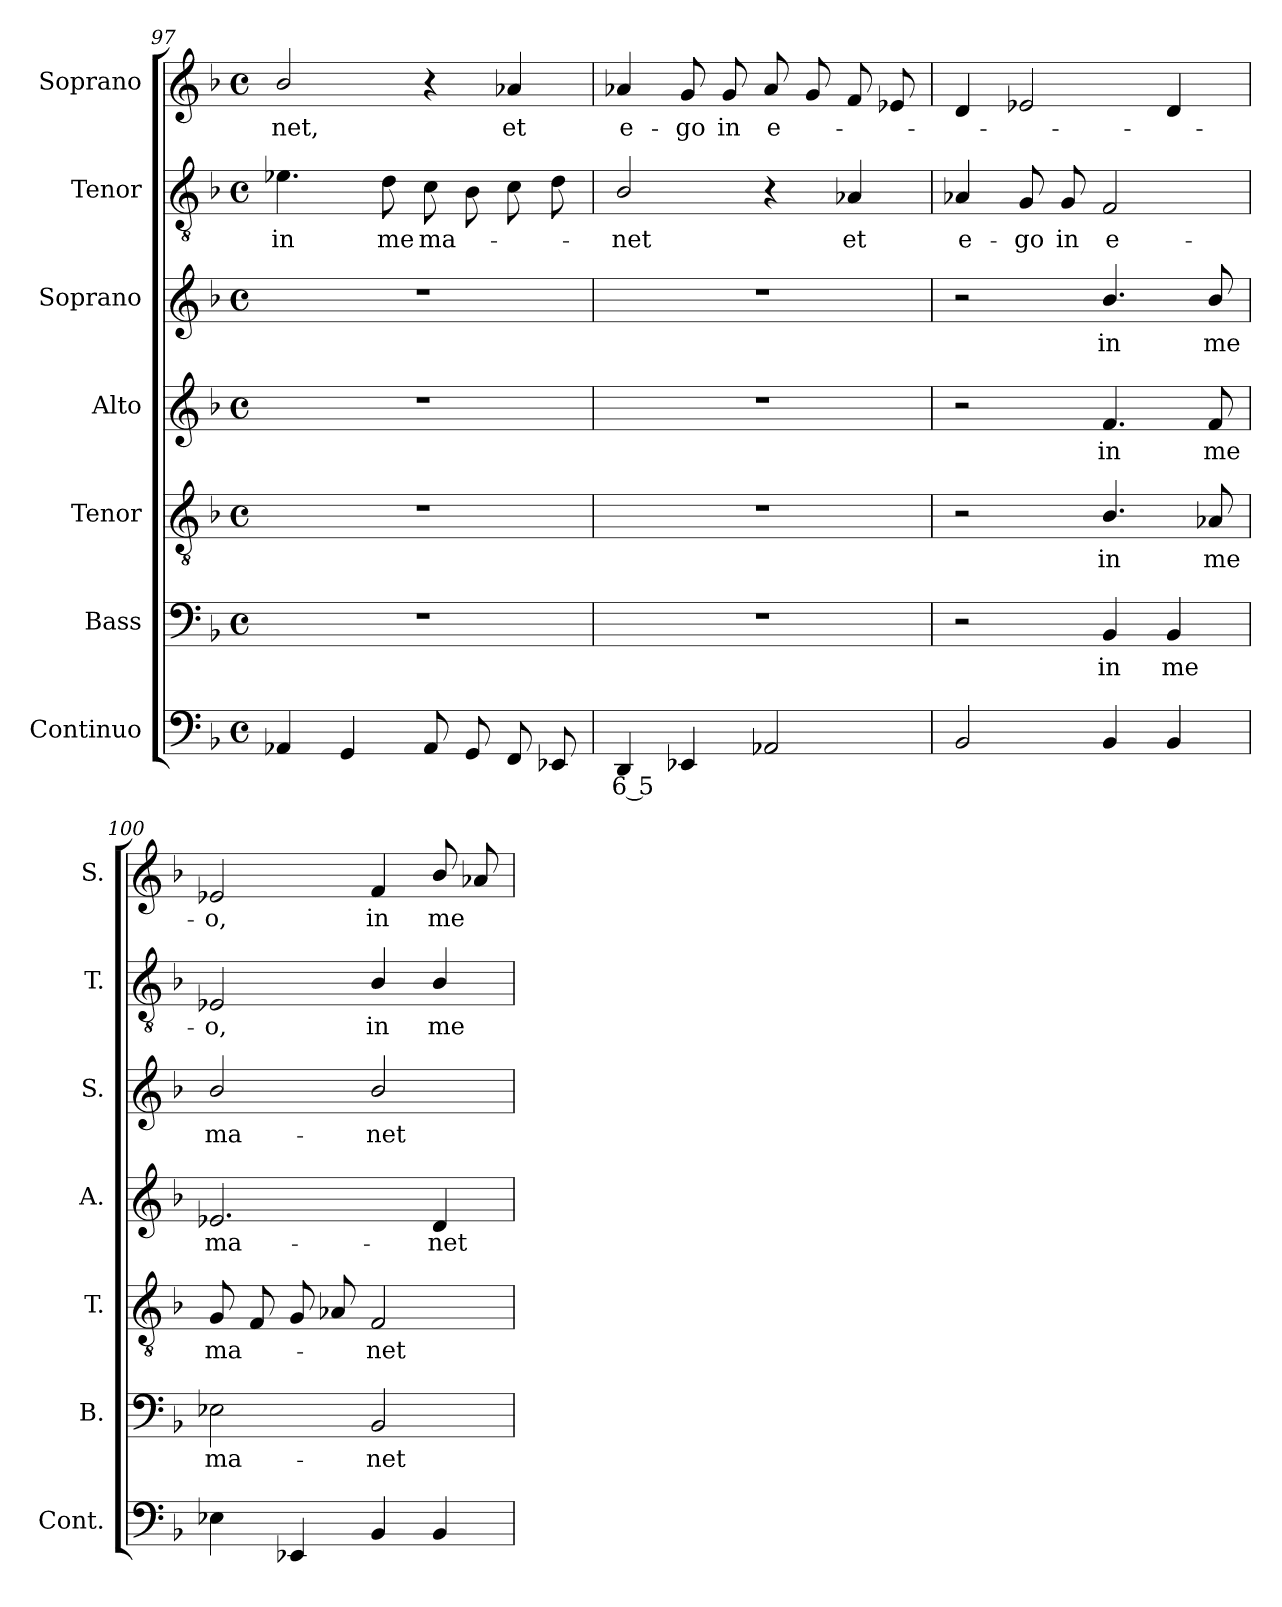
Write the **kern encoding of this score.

**kern	**text	**kern	**text	**kern	**text	**kern	**text	**kern	**text	**kern	**text	**kern	**text
*part7	*part7	*part6	*part6	*part5	*part5	*part4	*part4	*part3	*part3	*part2	*part2	*part1	*part1
*staff7	*staff7	*staff6	*staff6	*staff5	*staff5	*staff4	*staff4	*staff3	*staff3	*staff2	*staff2	*staff1	*staff1
*I"Continuo	*	*I"Bass	*	*I"Tenor	*	*I"Alto	*	*I"Soprano	*	*I"Tenor	*	*I"Soprano	*
*I'Cont.	*	*I'B.	*	*I'T.	*	*I'A.	*	*I'S.	*	*I'T.	*	*I'S.	*
*clefF4	*	*clefF4	*	*clefGv2	*	*clefG2	*	*clefG2	*	*clefGv2	*	*clefG2	*
*	*	*	*	*ITrd7c12	*	*	*	*	*	*ITrd7c12	*	*	*
*k[b-]	*	*k[b-]	*	*k[b-]	*	*k[b-]	*	*k[b-]	*	*k[b-]	*	*k[b-]	*
*F:	*	*F:	*	*F:	*	*F:	*	*F:	*	*F:	*	*F:	*
*M4/4	*	*M4/4	*	*M4/4	*	*M4/4	*	*M4/4	*	*M4/4	*	*M4/4	*
*met(c)	*	*met(c)	*	*met(c)	*	*met(c)	*	*met(c)	*	*met(c)	*	*met(c)	*
=97	=97	=97	=97	=97	=97	=97	=97	=97	=97	=97	=97	=97	=97
!	!	!	!	!	!	!	!	!	!	!	!LO:LY:b:color=#000000	!	!
!	!	!	!	!	!	!	!	!	!	!	!	!	!LO:LY:b:color=#000000
4AA-Xi/	.	1r	.	1r	.	1r	.	1r	.	4.E-Xi\	in	2b-i/	-net,
4GGi/	.	.	.	.	.	.	.	.	.	.	.	.	.
!	!	!	!	!	!	!	!	!	!	!	!LO:LY:b:color=#000000	!	!
.	.	.	.	.	.	.	.	.	.	8Di\	me	.	.
!	!	!	!	!	!	!	!	!	!	!	!LO:LY:b:color=#000000	!	!
8AA-i/	.	.	.	.	.	.	.	.	.	8Ci\	ma-	4r	.
8GGi/	.	.	.	.	.	.	.	.	.	8BB-i\	.	.	.
!	!	!	!	!	!	!	!	!	!	!	!	!	!LO:LY:b:color=#000000
8FFi/	.	.	.	.	.	.	.	.	.	8Ci\	.	4a-Xi/	et
8EE-i/	.	.	.	.	.	.	.	.	.	8Di\	.	.	.
=98	=98	=98	=98	=98	=98	=98	=98	=98	=98	=98	=98	=98	=98
!	!LO:LY:b:color=#000000	!	!	!	!	!	!	!	!	!	!	!	!
!	!	!	!	!	!	!	!	!	!	!	!LO:LY:b:color=#000000	!	!
!	!	!	!	!	!	!	!	!	!	!	!	!	!LO:LY:b:color=#000000
4DDi/	6 5	1r	.	1r	.	1r	.	1r	.	2BB-i/	-net	4a-Xi/	e-
!	!	!	!	!	!	!	!	!	!	!	!	!	!LO:LY:b:color=#000000
4EE-Xi/	.	.	.	.	.	.	.	.	.	.	.	8gi/	-go
!	!	!	!	!	!	!	!	!	!	!	!	!	!LO:LY:b:color=#000000
.	.	.	.	.	.	.	.	.	.	.	.	8gi/	in
!	!	!	!	!	!	!	!	!	!	!	!	!	!LO:LY:b:color=#000000
2AA-Xi/	.	.	.	.	.	.	.	.	.	4r	.	8a-i/	e-
.	.	.	.	.	.	.	.	.	.	.	.	8gi/	.
!	!	!	!	!	!	!	!	!	!	!	!LO:LY:b:color=#000000	!	!
.	.	.	.	.	.	.	.	.	.	4AA-Xi/	et	8fi/	.
.	.	.	.	.	.	.	.	.	.	.	.	8e-Xi/	.
=99	=99	=99	=99	=99	=99	=99	=99	=99	=99	=99	=99	=99	=99
!	!	!	!	!	!	!	!	!	!	!	!LO:LY:b:color=#000000	!	!
2BB-i/	.	2r	.	2r	.	2r	.	2r	.	4AA-Xi/	e-	4di/	.
!	!	!	!	!	!	!	!	!	!	!	!LO:LY:b:color=#000000	!	!
.	.	.	.	.	.	.	.	.	.	8GGi/	-go	2e-Xi/	.
!	!	!	!	!	!	!	!	!	!	!	!LO:LY:b:color=#000000	!	!
.	.	.	.	.	.	.	.	.	.	8GGi/	in	.	.
!	!	!	!LO:LY:b:color=#000000	!	!	!	!	!	!	!	!	!	!
!	!	!	!	!	!LO:LY:b:color=#000000	!	!	!	!	!	!	!	!
!	!	!	!	!	!	!	!LO:LY:b:color=#000000	!	!	!	!	!	!
!	!	!	!	!	!	!	!	!	!LO:LY:b:color=#000000	!	!	!	!
!	!	!	!	!	!	!	!	!	!	!	!LO:LY:b:color=#000000	!	!
4BB-i/	.	4BB-i/	in	4.BB-i/	in	4.fi/	in	4.b-i/	in	2FFi/	e-	.	.
!	!	!	!LO:LY:b:color=#000000	!	!	!	!	!	!	!	!	!	!
4BB-i/	.	4BB-i/	me	.	.	.	.	.	.	.	.	4di/	.
!	!	!	!	!	!LO:LY:b:color=#000000	!	!	!	!	!	!	!	!
!	!	!	!	!	!	!	!LO:LY:b:color=#000000	!	!	!	!	!	!
!	!	!	!	!	!	!	!	!	!LO:LY:b:color=#000000	!	!	!	!
.	.	.	.	8AA-Xi/	me	8fi/	me	8b-i/	me	.	.	.	.
=100	=100	=100	=100	=100	=100	=100	=100	=100	=100	=100	=100	=100	=100
!	!	!	!LO:LY:b:color=#000000	!	!	!	!	!	!	!	!	!	!
!	!	!	!	!	!LO:LY:b:color=#000000	!	!	!	!	!	!	!	!
!	!	!	!	!	!	!	!LO:LY:b:color=#000000	!	!	!	!	!	!
!	!	!	!	!	!	!	!	!	!LO:LY:b:color=#000000	!	!	!	!
!	!	!	!	!	!	!	!	!	!	!	!LO:LY:b:color=#000000	!	!
!	!	!	!	!	!	!	!	!	!	!	!	!	!LO:LY:b:color=#000000
4E-Xi\	.	2E-Xi\	ma-	8GGi/	ma-	2.e-Xi/	ma-	2b-i/	ma-	2EE-Xi/	-o,	2e-Xi/	-o,
.	.	.	.	8FFi/	.	.	.	.	.	.	.	.	.
4EE-Xi/	.	.	.	8GGi/	.	.	.	.	.	.	.	.	.
.	.	.	.	8AA-Xi/	.	.	.	.	.	.	.	.	.
!	!	!	!LO:LY:b:color=#000000	!	!	!	!	!	!	!	!	!	!
!	!	!	!	!	!LO:LY:b:color=#000000	!	!	!	!	!	!	!	!
!	!	!	!	!	!	!	!	!	!LO:LY:b:color=#000000	!	!	!	!
!	!	!	!	!	!	!	!	!	!	!	!LO:LY:b:color=#000000	!	!
!	!	!	!	!	!	!	!	!	!	!	!	!	!LO:LY:b:color=#000000
4BB-i/	.	2BB-i/	-net	2FFi/	-net	.	.	2b-i/	-net	4BB-i/	in	4fi/	in
!	!	!	!	!	!	!	!LO:LY:b:color=#000000	!	!	!	!	!	!
!	!	!	!	!	!	!	!	!	!	!	!LO:LY:b:color=#000000	!	!
!	!	!	!	!	!	!	!	!	!	!	!	!	!LO:LY:b:color=#000000
4BB-i/	.	.	.	.	.	4di/	-net	.	.	4BB-i/	me	8b-i/	me
.	.	.	.	.	.	.	.	.	.	.	.	8a-Xi/	.
=	=	=	=	=	=	=	=	=	=	=	=	=	=
*-	*-	*-	*-	*-	*-	*-	*-	*-	*-	*-	*-	*-	*-
